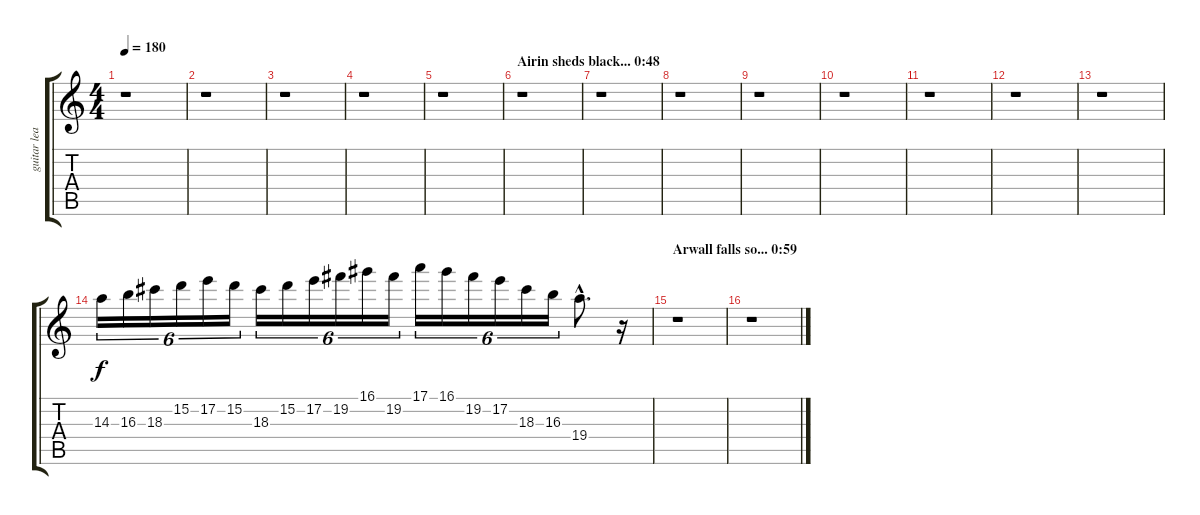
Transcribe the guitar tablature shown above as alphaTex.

\track ("guitar lead r" "guitar lea") {instrument overdrivenguitar}
\staff {score tabs}
\tuning (E4 B3 G3 D3 A2 E2) {hide}
\ts (4 4)
\tempo 180
\clef g2
\ks c
r.1{dy f} |
r.1 |
r.1 |
r.1 |
r.1 |
\section ("" "Airin sheds black... 0:48")
r.1 |
r.1 |
r.1 |
r.1 |
r.1 |
r.1 |
r.1 |
r.1 |
14.3.16{tu (6 4)} 16.3.16{tu (6 4)} 18.3.16{tu (6 4)} 15.2.16{tu (6 4)} 17.2.16{tu (6 4)} 15.2.16{tu (6 4)} 18.3.16{tu (6 4)} 15.2.16{tu (6 4)} 17.2.16{tu (6 4)} 19.2.16{tu (6 4)} 16.1.16{tu (6 4)} 19.2.16{tu (6 4)} 17.1.16{tu (6 4)} 16.1.16{tu (6 4)} 19.2.16{tu (6 4)} 17.2.16{tu (6 4)} 18.3.16{tu (6 4)} 16.3.16{tu (6 4)} 19.4{hac}.8{d} r.16 |
\section ("" "Arwall falls so... 0:59")
r.1 |
r.1
